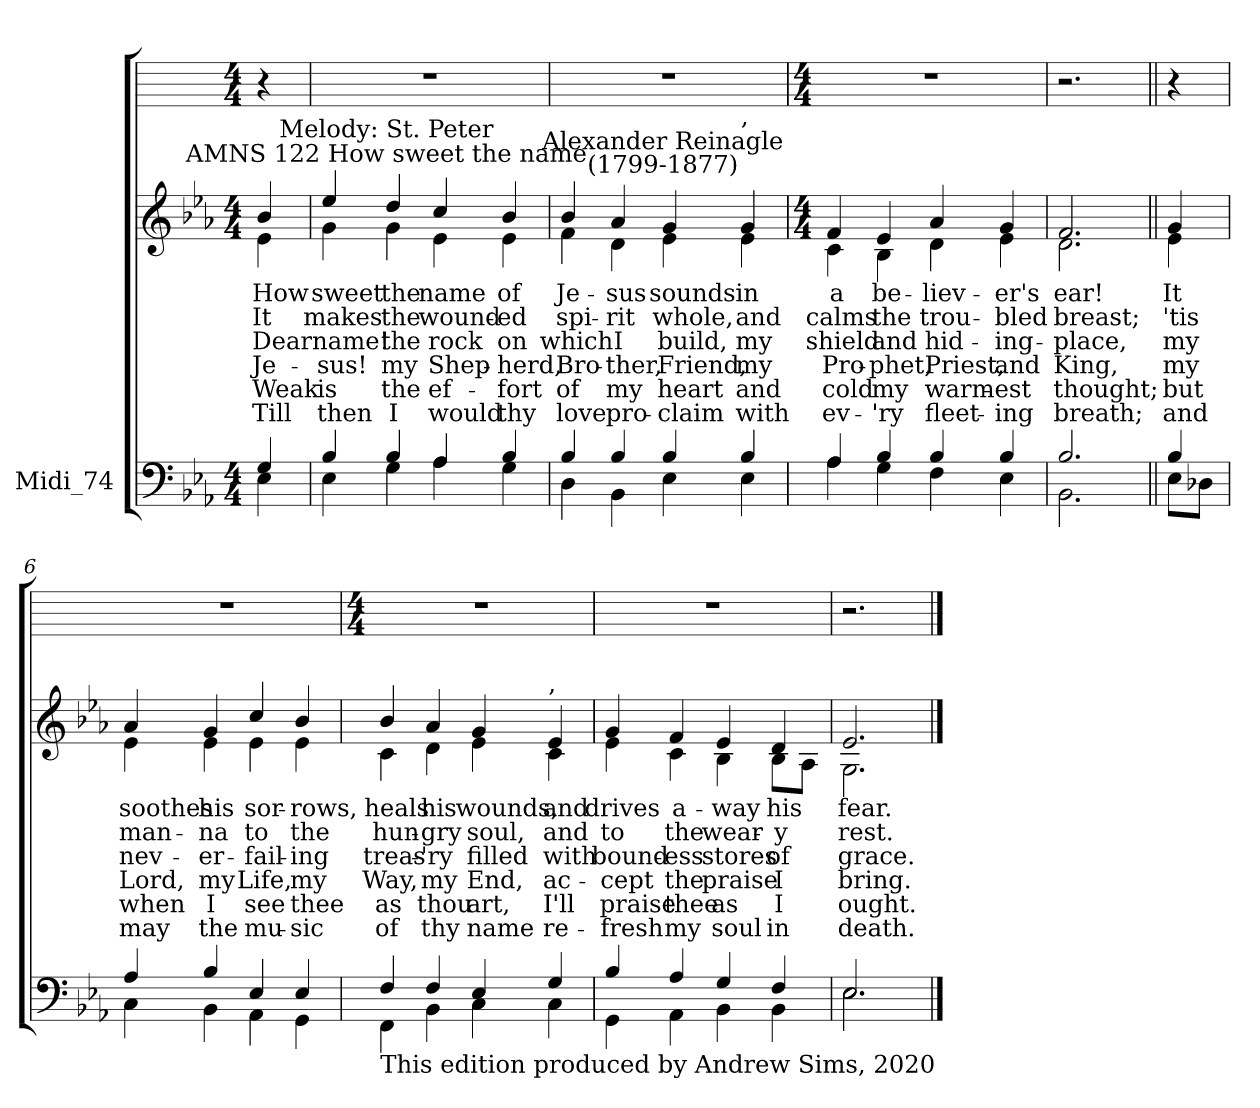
**kern	**kern	**text	**text	**text	**text	**text	**text	**kern
*part3	*part2	*part2	*part2	*part2	*part2	*part2	*part2	*part1
*staff3	*staff2	*staff2	*staff2	*staff2	*staff2	*staff2	*staff2	*staff1
*I"Midi_74	*	*	*	*	*	*	*	*
*clefF4	*clefG2	*	*	*	*	*	*	*
*k[b-e-a-]	*k[b-e-a-]	*	*	*	*	*	*	*
*E-:	*E-:	*	*	*	*	*	*	*
*M4/4	*M4/4	*	*	*	*	*	*	*M4/4
=	=	=	=	=	=	=	=	=
*^	*	*	*	*	*	*	*	*
!	!	!LO:TX:a:cj:t=John Newton\n(1725-1807)	!	!	!	!	!	!	!
!	!	!	!LO:LY:b	!LO:LY:b	!LO:LY:b	!LO:LY:b	!LO:LY:b	!LO:LY:b	!
*	*	*^	*	*	*	*	*	*	*
4G/	4E-\	4b-/	4e-\	How	It	Dear	Je-	-Weak	Till	4r
=1	=1	=1	=1	=1	=1	=1	=1	=1	=1	=1
!	!	!	!	!LO:LY:b	!LO:LY:b	!LO:LY:b	!LO:LY:b	!LO:LY:b	!LO:LY:b	!
4B-/	4E-\	4ee-/	4g\	sweet	makes	name!	sus!	is	then	1r
!	!	!LO:TX:a:cj:t=AMNS 122 How sweet the name	!	!	!	!	!	!	!	!
!	!	!LO:TX:a:cj:t=Melody&colon; St. Peter	!	!	!	!	!	!	!	!
!	!	!	!	!LO:LY:b	!LO:LY:b	!LO:LY:b	!LO:LY:b	!LO:LY:b	!LO:LY:b	!
4B-/	4G\	4dd/	4g\	the	the	the	my	the	I	.
!	!	!	!	!LO:LY:b	!LO:LY:b	!LO:LY:b	!LO:LY:b	!LO:LY:b	!LO:LY:b	!
4A-/	4A-\	4cc/	4e-\	name	wound-	-rock	Shep-	-ef-	-would	.
!	!	!	!	!LO:LY:b	!LO:LY:b	!LO:LY:b	!LO:LY:b	!LO:LY:b	!LO:LY:b	!
4B-/	4G\	4b-/	4e-\	of	ed	on	herd,	fort	thy	.
=2	=2	=2	=2	=2	=2	=2	=2	=2	=2	=2
!	!	!	!	!LO:LY:b	!LO:LY:b	!LO:LY:b	!LO:LY:b	!LO:LY:b	!LO:LY:b	!
4B-/	4D\	4b-/	4f\	Je-	-spi-	-which	Bro-	-of	love	1r
!	!	!	!	!LO:LY:b	!LO:LY:b	!LO:LY:b	!LO:LY:b	!LO:LY:b	!LO:LY:b	!
4B-/	4BB-\	4a-/	4d\	sus	rit	I	ther,	my	pro-	.
!	!	!LO:TX:a:cj:t=Alexander Reinagle\n(1799-1877)	!	!	!	!	!	!	!	!
!	!	!	!	!LO:LY:b	!LO:LY:b	!LO:LY:b	!LO:LY:b	!LO:LY:b	!LO:LY:b	!
4B-/	4E-\	4g/	4e-\	-sounds	whole,	build,	Friend,	heart	claim	.
!	!	!LO:TX:a:t=,	!	!	!	!	!	!	!	!
!	!	!	!	!LO:LY:b	!LO:LY:b	!LO:LY:b	!LO:LY:b	!LO:LY:b	!LO:LY:b	!
4B-/	4E-\	4g/	4e-\	in	and	my	my	and	with	.
!!LO:LB:g=z
=3	=3	=3	=3	=3	=3	=3	=3	=3	=3	=3
*	*	*M4/4	*	*	*	*	*	*	*	*M4/4
!	!	!	!	!LO:LY:b	!LO:LY:b	!LO:LY:b	!LO:LY:b	!LO:LY:b	!LO:LY:b	!
4A-/	4A-\	4f/	4c\	a	calms	shield	Pro-	-cold	ev-	1r
!	!	!	!	!LO:LY:b	!LO:LY:b	!LO:LY:b	!LO:LY:b	!LO:LY:b	!LO:LY:b	!
4B-/	4G\	4e-/	4B-\	-be-	-the	and	phet,	my	'ry	.
!	!	!	!	!LO:LY:b	!LO:LY:b	!LO:LY:b	!LO:LY:b	!LO:LY:b	!LO:LY:b	!
4B-/	4F\	4a-/	4d\	liev-	-trou-	-hid-	-Priest,	warm-	-fleet-	.
!	!	!	!	!LO:LY:b	!LO:LY:b	!LO:LY:b	!LO:LY:b	!LO:LY:b	!LO:LY:b	!
4B-/	4E-\	4g/	4e-\	-er's	bled	ing-	-and	est	ing	.
=4	=4	=4	=4	=4	=4	=4	=4	=4	=4	=4
!	!	!	!	!LO:LY:b	!LO:LY:b	!LO:LY:b	!LO:LY:b	!LO:LY:b	!LO:LY:b	!
2.B-/	2.BB-\	2.f/	2.d\	ear!	breast;	place,	King,	thought;	breath;	2.r
=5||	=5||	=5||	=5||	=5||	=5||	=5||	=5||	=5||	=5||	=5||
!	!	!	!	!LO:LY:b	!LO:LY:b	!LO:LY:b	!LO:LY:b	!LO:LY:b	!LO:LY:b	!
4B-/	8E-\L	4g/	4e-\	It	'tis	my	my	but	and	4r
.	8D-X\J	.	.	.	.	.	.	.	.	.
=6	=6	=6	=6	=6	=6	=6	=6	=6	=6	=6
!	!	!	!	!LO:LY:b	!LO:LY:b	!LO:LY:b	!LO:LY:b	!LO:LY:b	!LO:LY:b	!
4A-/	4C\	4a-/	4e-\	soothes	man-	-nev-	-Lord,	when	may	1r
!	!	!	!	!LO:LY:b	!LO:LY:b	!LO:LY:b	!LO:LY:b	!LO:LY:b	!LO:LY:b	!
4B-/	4BB-\	4g/	4e-\	his	na	er-	-my	I	the	.
!	!	!	!	!LO:LY:b	!LO:LY:b	!LO:LY:b	!LO:LY:b	!LO:LY:b	!LO:LY:b	!
4E-/	4AA-\	4cc/	4e-\	sor-	-to	fail-	-Life,	see	mu-	.
!	!	!	!	!LO:LY:b	!LO:LY:b	!LO:LY:b	!LO:LY:b	!LO:LY:b	!LO:LY:b	!
4E-/	4GG\	4b-/	4e-\	-rows,	the	ing	my	thee	sic	.
!!LO:LB:g=z
=7	=7	=7	=7	=7	=7	=7	=7	=7	=7	=7
*	*	*	*	*	*	*	*	*	*	*M4/4
!LO:TX:b:t=This edition produced by Andrew Sims, 2020	!	!	!	!	!	!	!	!	!	!
!	!	!	!	!LO:LY:b	!LO:LY:b	!LO:LY:b	!LO:LY:b	!LO:LY:b	!LO:LY:b	!
4F/	4FF\	4b-/	4c\	heals	hun-	-treas-	-Way,	as	of	1r
!	!	!	!	!LO:LY:b	!LO:LY:b	!LO:LY:b	!LO:LY:b	!LO:LY:b	!LO:LY:b	!
4F/	4BB-\	4a-/	4d\	his	gry	'ry	my	thou	thy	.
!	!	!	!	!LO:LY:b	!LO:LY:b	!LO:LY:b	!LO:LY:b	!LO:LY:b	!LO:LY:b	!
4E-/	4C\	4g/	4e-\	wounds,	soul,	filled	End,	art,	name	.
!	!	!LO:TX:a:t=,	!	!	!	!	!	!	!	!
!	!	!	!	!LO:LY:b	!LO:LY:b	!LO:LY:b	!LO:LY:b	!LO:LY:b	!LO:LY:b	!
4G/	4C\	4e-/	4c\	and	and	with	ac-	-I'll	re-	.
=8	=8	=8	=8	=8	=8	=8	=8	=8	=8	=8
!	!	!	!	!LO:LY:b	!LO:LY:b	!LO:LY:b	!LO:LY:b	!LO:LY:b	!LO:LY:b	!
4B-/	4GG\	4g/	4e-\	-drives	to	bound-	-cept	praise	fresh	1r
!	!	!	!	!LO:LY:b	!LO:LY:b	!LO:LY:b	!LO:LY:b	!LO:LY:b	!LO:LY:b	!
4A-/	4AA-\	4f/	4c\	a-	-the	ess	the	thee	my	.
!	!	!	!	!LO:LY:b	!LO:LY:b	!LO:LY:b	!LO:LY:b	!LO:LY:b	!LO:LY:b	!
4G/	4BB-\	4e-/	4B-\	way	wear-	-stores	praise	as	soul	.
!	!	!	!	!LO:LY:b	!LO:LY:b	!LO:LY:b	!LO:LY:b	!LO:LY:b	!LO:LY:b	!
4F/	4BB-\	4d/	8B-\L	his	y	of	I	I	in	.
.	.	.	8A-\J	.	.	.	.	.	.	.
=9	=9	=9	=9	=9	=9	=9	=9	=9	=9	=9
!	!	!	!	!LO:LY:b	!LO:LY:b	!LO:LY:b	!LO:LY:b	!LO:LY:b	!LO:LY:b	!
2.E-/	2.E-\	2.e-/	2.G\	fear.	rest.	grace.	bring.	ought.	death.	2.r
*v	*v	*	*	*	*	*	*	*	*	*
*	*v	*v	*	*	*	*	*	*	*
==	==	==	==	==	==	==	==	==
*-	*-	*-	*-	*-	*-	*-	*-	*-
